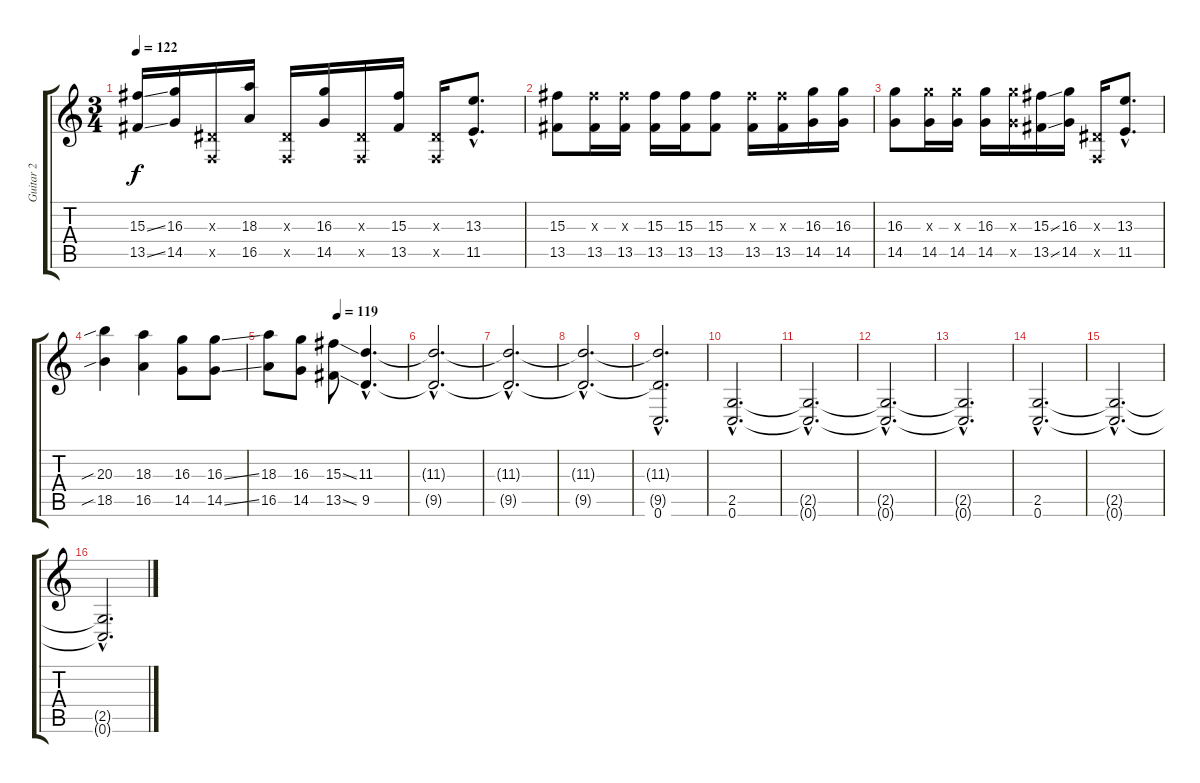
\track ("Guitar 2" "Guitar 2") {instrument distortionguitar}
\staff {score tabs}
\tuning (C4 G3 Eb3 Bb2 F2 C2) {hide}
\ts (3 4)
\tempo 122
\clef g2
\ks c
(15.3{ss} 13.5{ss}).16{dy f} (16.3 14.5).16 (0.3{x} 0.5{x}).16 (18.3 16.5).16 (0.3{x} 0.5{x}).16 (16.3 14.5).16 (0.3{x} 0.5{x}).16 (15.3 13.5).16 (0.3{x} 0.5{x}).16 (13.3{hac} 11.5{hac}).8{d} |
(15.3 13.5).8 (15.3{x} 13.5).16 (15.3{x} 13.5).16 (15.3 13.5).16 (15.3 13.5).16 (15.3 13.5).8 (15.3{x} 13.5).16 (15.3{x} 13.5).16 (16.3 14.5).16 (16.3 14.5).16 |
(16.3 14.5).8 (16.3{x} 14.5).16 (16.3{x} 14.5).16 (16.3 14.5).16 (16.3{x} 14.5{x}).16 (15.3{ss} 13.5{ss}).16 (16.3 14.5).16 (0.3{x} 0.5{x}).16 (13.3{hac} 11.5{hac}).8{d} |
(20.3{sib} 18.5{sib}).4 (18.3 16.5).4 (16.3 14.5).8 (16.3{ss} 14.5{ss}).8 |
\tempo (119 0.5)
(18.3 16.5).8 (16.3 14.5).8 (15.3{ss} 13.5{ss}).8 (11.3{hac} 9.5{hac}).4{d} |
\section ("" "")
(11.3{hac t} 9.5{hac t}).2{d volume 0} |
(11.3{hac t} 9.5{hac t}).2{d} |
(11.3{hac t} 9.5{hac t}).2{d} |
(11.3{hac t} 9.5{hac t} 0.6{hac}).2{d} |
(2.5{hac} 0.6{hac}).2{d volume 16} |
(2.5{hac t} 0.6{hac t}).2{d} |
(2.5{hac t} 0.6{hac t}).2{d} |
(2.5{hac t} 0.6{hac t}).2{d} |
\section ("" "")
(2.5{hac} 0.6{hac}).2{d} |
(2.5{hac t} 0.6{hac t}).2{d} |
(2.5{hac t} 0.6{hac t}).2{d}
